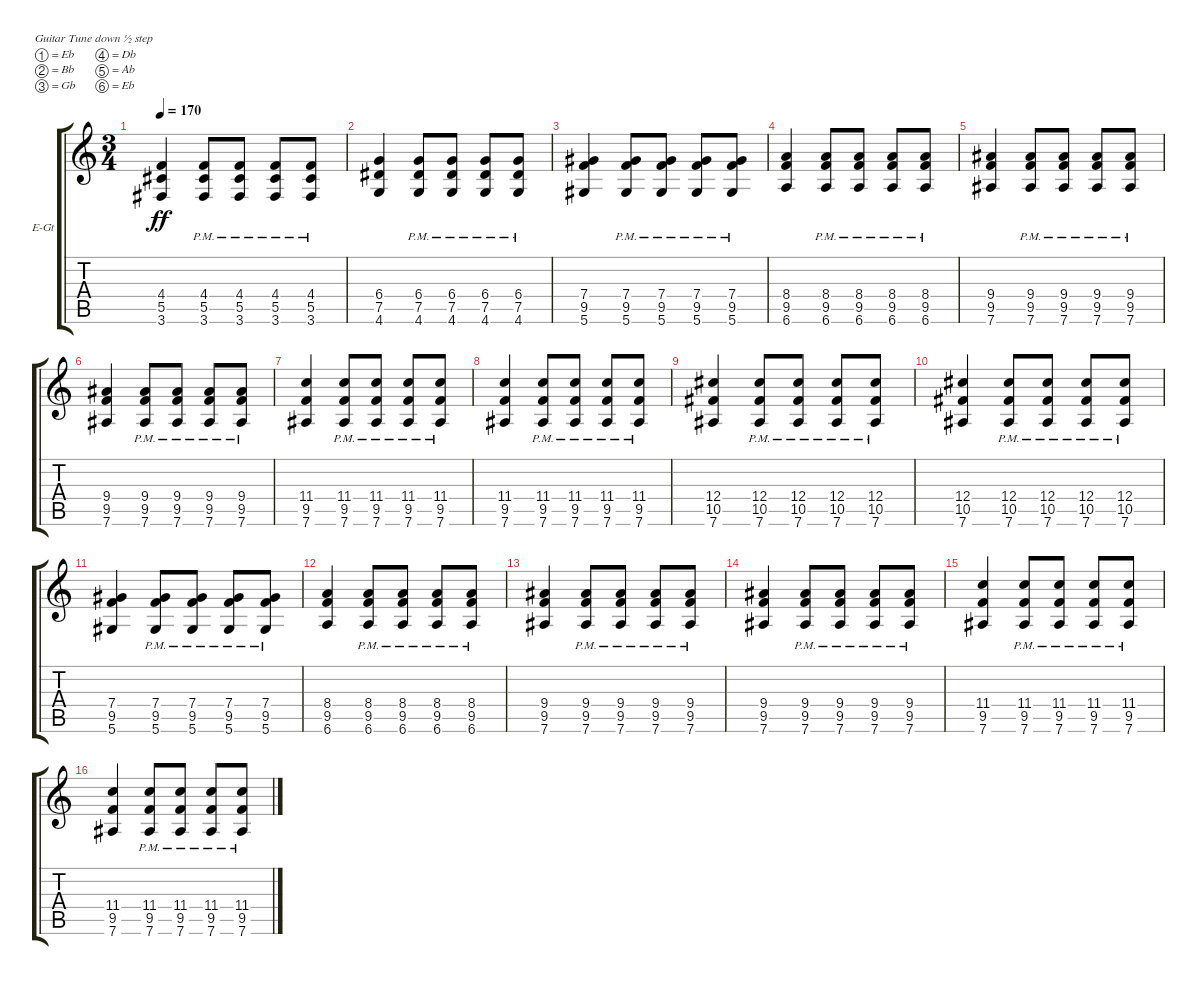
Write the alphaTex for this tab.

\bracketExtendMode groupsimilarinstruments
\firstSystemTrackNameOrientation horizontal
\otherSystemsTrackNameOrientation horizontal
\track ("Kaleb - Rhythm" "E-Gt") {instrument distortionguitar}
\staff {score tabs}
\tuning (Eb4 Bb3 Gb3 Db3 Ab2 Eb2)
\ts (3 4)
\tempo 170
\clef g2
\ks c
(3.6 5.5 4.4).4{dy ff} (3.6{pm} 5.5{pm} 4.4{pm}).8 (3.6{pm} 5.5{pm} 4.4{pm}).8 (3.6{pm} 5.5{pm} 4.4{pm}).8 (3.6{pm} 5.5{pm} 4.4{pm}).8 |
(4.6 7.5 6.4).4 (4.6{pm} 7.5{pm} 6.4{pm}).8 (4.6{pm} 7.5{pm} 6.4{pm}).8 (4.6{pm} 7.5{pm} 6.4{pm}).8 (4.6{pm} 7.5{pm} 6.4{pm}).8 |
(5.6 9.5 7.4).4 (5.6{pm} 9.5{pm} 7.4{pm}).8 (5.6{pm} 9.5{pm} 7.4{pm}).8 (5.6{pm} 9.5{pm} 7.4{pm}).8 (5.6{pm} 9.5{pm} 7.4{pm}).8 |
(6.6 9.5 8.4).4 (6.6{pm} 9.5{pm} 8.4{pm}).8 (6.6{pm} 9.5{pm} 8.4{pm}).8 (6.6{pm} 9.5{pm} 8.4{pm}).8 (6.6{pm} 9.5{pm} 8.4{pm}).8 |
(7.6 9.5 9.4).4 (7.6{pm} 9.5{pm} 9.4{pm}).8 (7.6{pm} 9.5{pm} 9.4{pm}).8 (7.6{pm} 9.5{pm} 9.4{pm}).8 (7.6{pm} 9.5{pm} 9.4{pm}).8 |
(7.6 9.5 9.4).4 (7.6{pm} 9.5{pm} 9.4{pm}).8 (7.6{pm} 9.5{pm} 9.4{pm}).8 (7.6{pm} 9.5{pm} 9.4{pm}).8 (7.6{pm} 9.5{pm} 9.4{pm}).8 |
(7.6 9.5 11.4).4 (7.6{pm} 9.5{pm} 11.4{pm}).8 (7.6{pm} 9.5{pm} 11.4{pm}).8 (7.6{pm} 9.5{pm} 11.4{pm}).8 (7.6{pm} 9.5{pm} 11.4{pm}).8 |
(7.6 9.5 11.4).4 (7.6{pm} 9.5{pm} 11.4{pm}).8 (7.6{pm} 9.5{pm} 11.4{pm}).8 (7.6{pm} 9.5{pm} 11.4{pm}).8 (7.6{pm} 9.5{pm} 11.4{pm}).8 |
(7.6 10.5 12.4).4 (7.6{pm} 10.5{pm} 12.4{pm}).8 (7.6{pm} 10.5{pm} 12.4{pm}).8 (7.6{pm} 10.5{pm} 12.4{pm}).8 (7.6{pm} 10.5{pm} 12.4{pm}).8 |
(7.6 10.5 12.4).4 (7.6{pm} 10.5{pm} 12.4{pm}).8 (7.6{pm} 10.5{pm} 12.4{pm}).8 (7.6{pm} 10.5{pm} 12.4{pm}).8 (7.6{pm} 10.5{pm} 12.4{pm}).8 |
(5.6 9.5 7.4).4 (5.6{pm} 9.5{pm} 7.4{pm}).8 (5.6{pm} 9.5{pm} 7.4{pm}).8 (5.6{pm} 9.5{pm} 7.4{pm}).8 (5.6{pm} 9.5{pm} 7.4{pm}).8 |
(6.6 9.5 8.4).4 (6.6{pm} 9.5{pm} 8.4{pm}).8 (6.6{pm} 9.5{pm} 8.4{pm}).8 (6.6{pm} 9.5{pm} 8.4{pm}).8 (6.6{pm} 9.5{pm} 8.4{pm}).8 |
(7.6 9.5 9.4).4 (7.6{pm} 9.5{pm} 9.4{pm}).8 (7.6{pm} 9.5{pm} 9.4{pm}).8 (7.6{pm} 9.5{pm} 9.4{pm}).8 (7.6{pm} 9.5{pm} 9.4{pm}).8 |
(7.6 9.5 9.4).4 (7.6{pm} 9.5{pm} 9.4{pm}).8 (7.6{pm} 9.5{pm} 9.4{pm}).8 (7.6{pm} 9.5{pm} 9.4{pm}).8 (7.6{pm} 9.5{pm} 9.4{pm}).8 |
(7.6 9.5 11.4).4 (7.6{pm} 9.5{pm} 11.4{pm}).8 (7.6{pm} 9.5{pm} 11.4{pm}).8 (7.6{pm} 9.5{pm} 11.4{pm}).8 (7.6{pm} 9.5{pm} 11.4{pm}).8 |
(7.6 9.5 11.4).4 (7.6{pm} 9.5{pm} 11.4{pm}).8 (7.6{pm} 9.5{pm} 11.4{pm}).8 (7.6{pm} 9.5{pm} 11.4{pm}).8 (7.6{pm} 9.5{pm} 11.4{pm}).8
